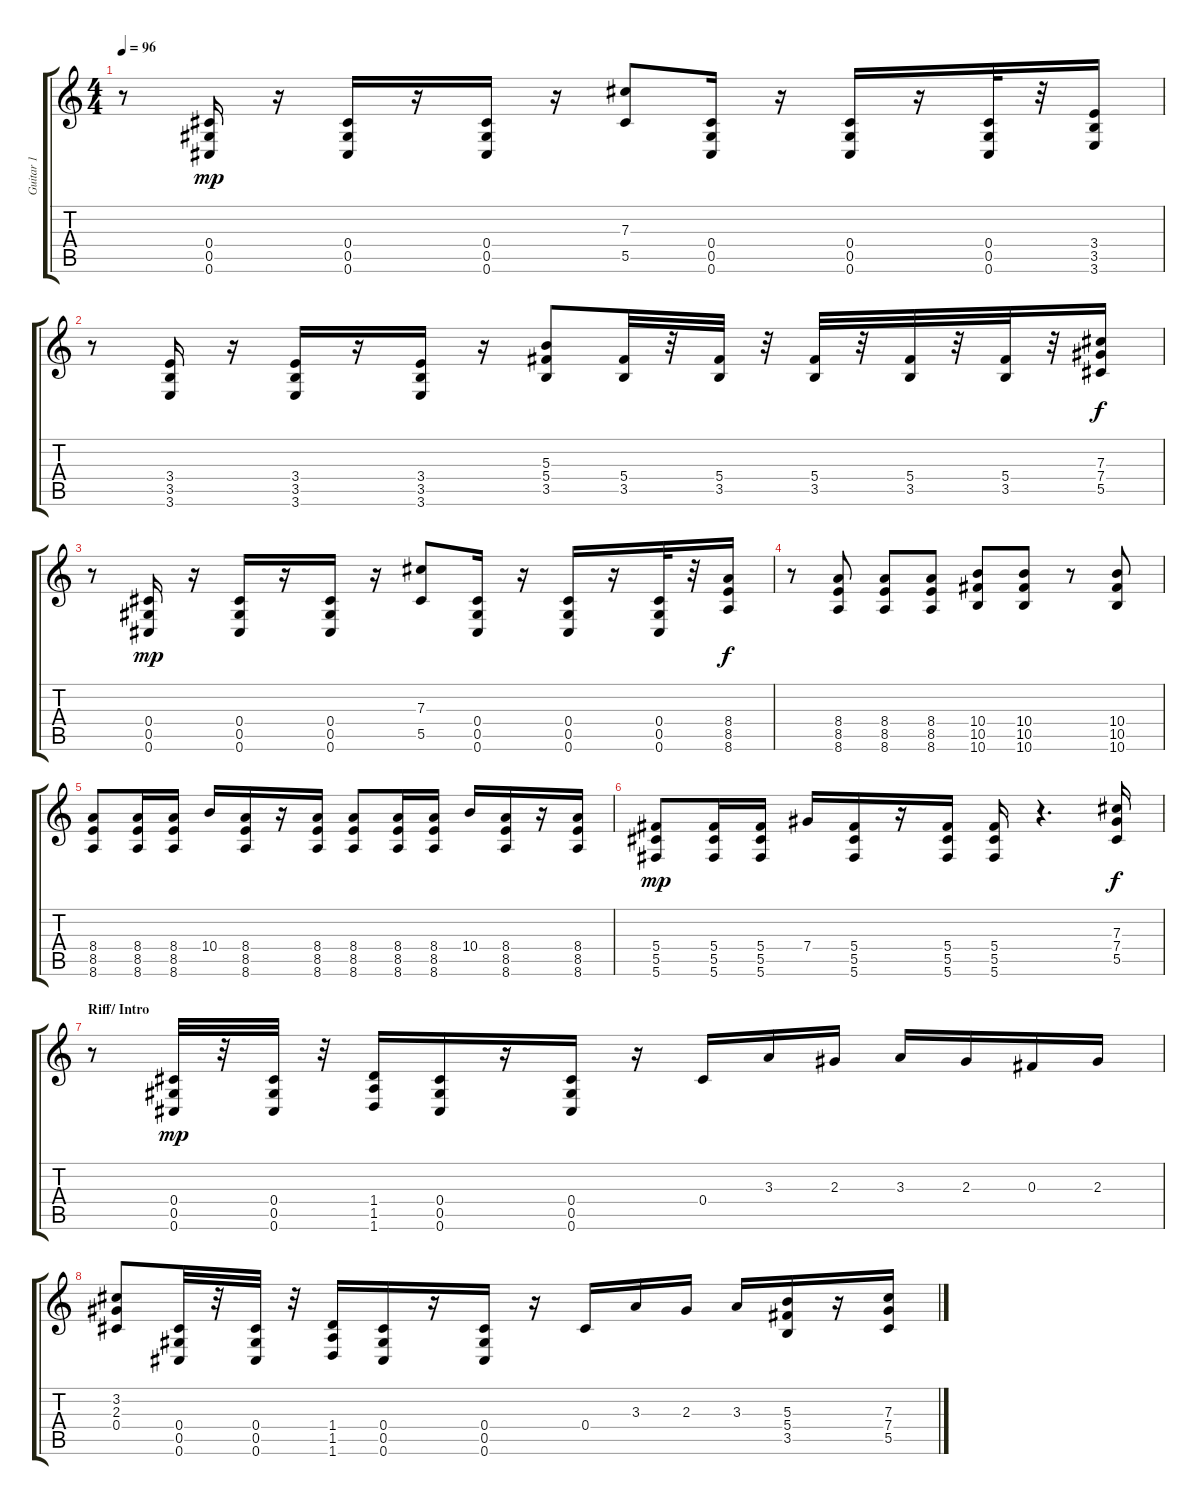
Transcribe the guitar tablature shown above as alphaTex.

\track ("Guitar 1" "Guitar 1") {instrument distortionguitar}
\staff {score tabs}
\tuning (Eb4 Bb3 Gb3 Db3 Ab2 Db2) {hide}
\ts (4 4)
\tempo 96
\clef g2
\ks c
r.8{dy f} (0.4 0.5 0.6).16{dy mp} r.16 (0.4 0.5 0.6).16 r.16 (0.4 0.5 0.6).16 r.16 (7.3 5.5).8 (0.4 0.5 0.6).16 r.16 (0.4 0.5 0.6).16 r.16 (0.4 0.5 0.6).32 r.32 (3.4 3.5 3.6).16 |
r.8 (3.4 3.5 3.6).16 r.16 (3.4 3.5 3.6).16 r.16 (3.4 3.5 3.6).16 r.16 (5.3 5.4 3.5).8 (5.4 3.5).32 r.32 (5.4 3.5).32 r.32 (5.4 3.5).32 r.32 (5.4 3.5).32 r.32 (5.4 3.5).32 r.32 (7.3 7.4 5.5).16{dy f} |
r.8 (0.4 0.5 0.6).16{dy mp} r.16 (0.4 0.5 0.6).16 r.16 (0.4 0.5 0.6).16 r.16 (7.3 5.5).8 (0.4 0.5 0.6).16 r.16 (0.4 0.5 0.6).16 r.16 (0.4 0.5 0.6).32 r.32 (8.4 8.5 8.6).16{dy f} |
r.8 (8.4 8.5 8.6).8 (8.4 8.5 8.6).8 (8.4 8.5 8.6).8 (10.4 10.5 10.6).8 (10.4 10.5 10.6).8 r.8 (10.4 10.5 10.6).8 |
(8.4 8.5 8.6).8 (8.4 8.5 8.6).16 (8.4 8.5 8.6).16 10.4.16 (8.4 8.5 8.6).16 r.16 (8.4 8.5 8.6).16 (8.4 8.5 8.6).8 (8.4 8.5 8.6).16 (8.4 8.5 8.6).16 10.4.16 (8.4 8.5 8.6).16 r.16 (8.4 8.5 8.6).16 |
(5.4 5.5 5.6).8{dy mp} (5.4 5.5 5.6).16 (5.4 5.5 5.6).16 7.4.16 (5.4 5.5 5.6).16 r.16 (5.4 5.5 5.6).16 (5.4 5.5 5.6).16 r.4{d} (7.3 7.4 5.5).16{dy f} |
\section ("" "Riff/ Intro")
r.8 (0.4 0.5 0.6).32{dy mp} r.32 (0.4 0.5 0.6).32 r.32 (1.4 1.5 1.6).16 (0.4 0.5 0.6).16 r.16 (0.4 0.5 0.6).16 r.16 0.4.16 3.3.16 2.3.16 3.3.16 2.3.16 0.3.16 2.3.16 |
(3.2 2.3 0.4).8 (0.4 0.5 0.6).32 r.32 (0.4 0.5 0.6).32 r.32 (1.4 1.5 1.6).16 (0.4 0.5 0.6).16 r.16 (0.4 0.5 0.6).16 r.16 0.4.16 3.3.16 2.3.16 3.3.16 (5.3 5.4 3.5).16 r.16 (7.3 7.4 5.5).16
